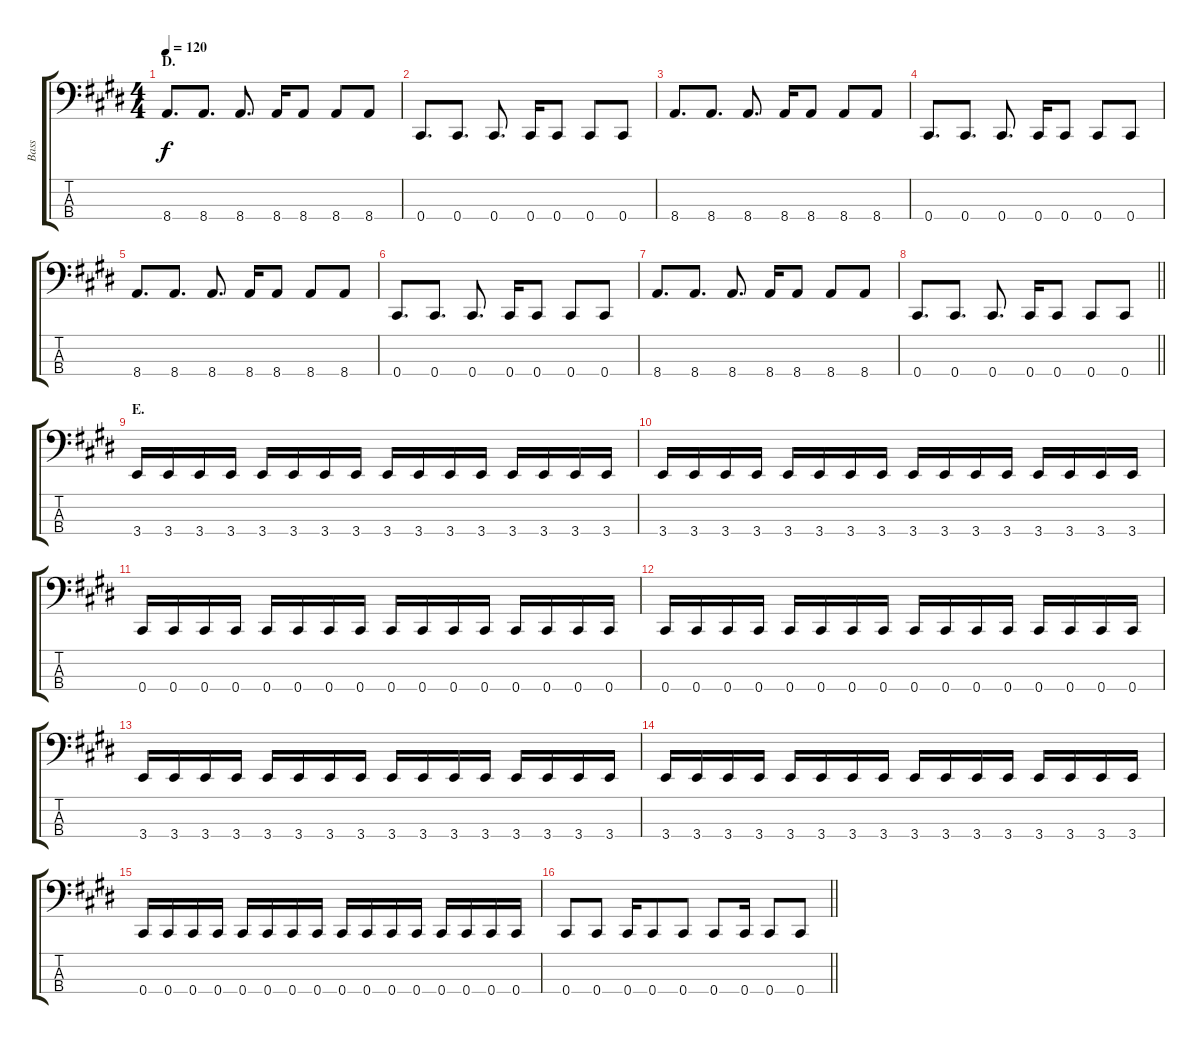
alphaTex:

\track ("Bass" "Bass") {instrument electricbasspick}
\staff {score tabs}
\tuning (Gb2 Db2 Ab1 Db1) {hide}
\ts (4 4)
\section ("" "D.")
\tempo 120
\clef f4
\ks e
8.4.8{d dy f} 8.4.8{d} 8.4.8{d} 8.4.16 8.4.8 8.4.8 8.4.8 |
0.4.8{d} 0.4.8{d} 0.4.8{d} 0.4.16 0.4.8 0.4.8 0.4.8 |
8.4.8{d} 8.4.8{d} 8.4.8{d} 8.4.16 8.4.8 8.4.8 8.4.8 |
0.4.8{d} 0.4.8{d} 0.4.8{d} 0.4.16 0.4.8 0.4.8 0.4.8 |
8.4.8{d} 8.4.8{d} 8.4.8{d} 8.4.16 8.4.8 8.4.8 8.4.8 |
0.4.8{d} 0.4.8{d} 0.4.8{d} 0.4.16 0.4.8 0.4.8 0.4.8 |
8.4.8{d} 8.4.8{d} 8.4.8{d} 8.4.16 8.4.8 8.4.8 8.4.8 |
\barLineRight lightlight
0.4.8{d} 0.4.8{d} 0.4.8{d} 0.4.16 0.4.8 0.4.8 0.4.8 |
\section ("" "E.")
3.4.16 3.4.16 3.4.16 3.4.16 3.4.16 3.4.16 3.4.16 3.4.16 3.4.16 3.4.16 3.4.16 3.4.16 3.4.16 3.4.16 3.4.16 3.4.16 |
3.4.16 3.4.16 3.4.16 3.4.16 3.4.16 3.4.16 3.4.16 3.4.16 3.4.16 3.4.16 3.4.16 3.4.16 3.4.16 3.4.16 3.4.16 3.4.16 |
0.4.16 0.4.16 0.4.16 0.4.16 0.4.16 0.4.16 0.4.16 0.4.16 0.4.16 0.4.16 0.4.16 0.4.16 0.4.16 0.4.16 0.4.16 0.4.16 |
0.4.16 0.4.16 0.4.16 0.4.16 0.4.16 0.4.16 0.4.16 0.4.16 0.4.16 0.4.16 0.4.16 0.4.16 0.4.16 0.4.16 0.4.16 0.4.16 |
3.4.16 3.4.16 3.4.16 3.4.16 3.4.16 3.4.16 3.4.16 3.4.16 3.4.16 3.4.16 3.4.16 3.4.16 3.4.16 3.4.16 3.4.16 3.4.16 |
3.4.16 3.4.16 3.4.16 3.4.16 3.4.16 3.4.16 3.4.16 3.4.16 3.4.16 3.4.16 3.4.16 3.4.16 3.4.16 3.4.16 3.4.16 3.4.16 |
0.4.16 0.4.16 0.4.16 0.4.16 0.4.16 0.4.16 0.4.16 0.4.16 0.4.16 0.4.16 0.4.16 0.4.16 0.4.16 0.4.16 0.4.16 0.4.16 |
\barLineRight lightlight
0.4.8 0.4.8 0.4.16 0.4.8 0.4.8 0.4.8 0.4.16 0.4.8 0.4.8
